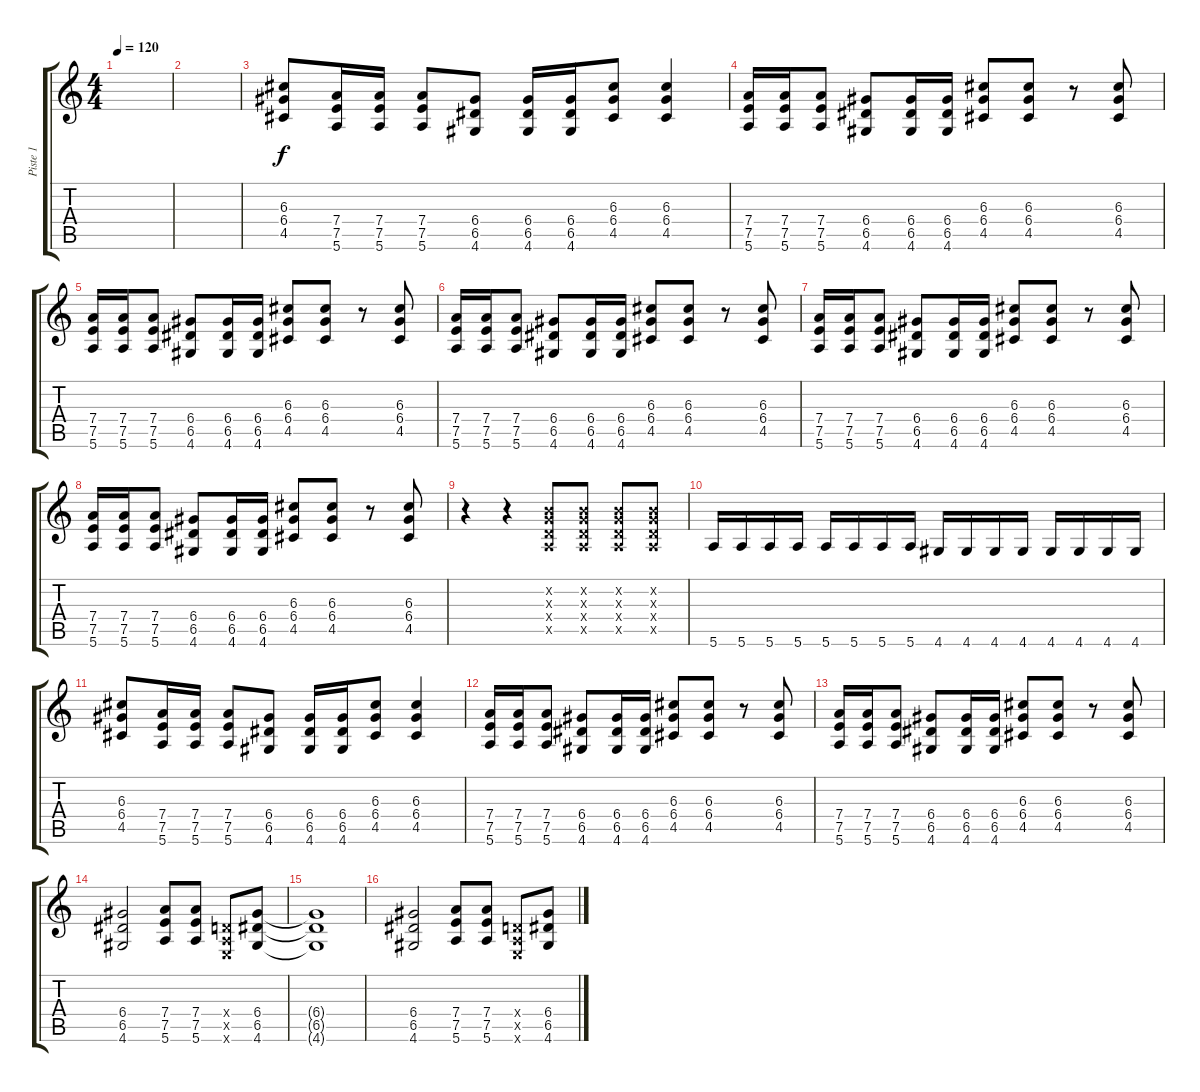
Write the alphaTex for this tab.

\track ("Piste 1" "Piste 1") {instrument distortionguitar}
\staff {score tabs}
\tuning (E4 B3 G3 D3 A2 E2) {hide}
\ts (4 4)
\tempo 120
\clef g2
\ks c
|
|
(6.3 6.4 4.5).8 (7.4 7.5 5.6).16 (7.4 7.5 5.6).16 (7.4 7.5 5.6).8 (6.4 6.5 4.6).8 (6.4 6.5 4.6).16 (6.4 6.5 4.6).16 (6.3 6.4 4.5).8 (6.3 6.4 4.5).4 |
(7.4 7.5 5.6).16 (7.4 7.5 5.6).16 (7.4 7.5 5.6).8 (6.4 6.5 4.6).8 (6.4 6.5 4.6).16 (6.4 6.5 4.6).16 (6.3 6.4 4.5).8 (6.3 6.4 4.5).8 r.8 (6.3 6.4 4.5).8 |
(7.4 7.5 5.6).16 (7.4 7.5 5.6).16 (7.4 7.5 5.6).8 (6.4 6.5 4.6).8 (6.4 6.5 4.6).16 (6.4 6.5 4.6).16 (6.3 6.4 4.5).8 (6.3 6.4 4.5).8 r.8 (6.3 6.4 4.5).8 |
(7.4 7.5 5.6).16 (7.4 7.5 5.6).16 (7.4 7.5 5.6).8 (6.4 6.5 4.6).8 (6.4 6.5 4.6).16 (6.4 6.5 4.6).16 (6.3 6.4 4.5).8 (6.3 6.4 4.5).8 r.8 (6.3 6.4 4.5).8 |
(7.4 7.5 5.6).16 (7.4 7.5 5.6).16 (7.4 7.5 5.6).8 (6.4 6.5 4.6).8 (6.4 6.5 4.6).16 (6.4 6.5 4.6).16 (6.3 6.4 4.5).8 (6.3 6.4 4.5).8 r.8 (6.3 6.4 4.5).8 |
(7.4 7.5 5.6).16 (7.4 7.5 5.6).16 (7.4 7.5 5.6).8 (6.4 6.5 4.6).8 (6.4 6.5 4.6).16 (6.4 6.5 4.6).16 (6.3 6.4 4.5).8 (6.3 6.4 4.5).8 r.8 (6.3 6.4 4.5).8 |
r.4 r.4 (0.2{x} 0.3{x} 0.4{x} 0.5{x}).8 (0.2{x} 0.3{x} 0.4{x} 0.5{x}).8 (0.2{x} 0.3{x} 0.4{x} 0.5{x}).8 (0.2{x} 0.3{x} 0.4{x} 0.5{x}).8 |
5.6.16 5.6.16 5.6.16 5.6.16 5.6.16 5.6.16 5.6.16 5.6.16 4.6.16 4.6.16 4.6.16 4.6.16 4.6.16 4.6.16 4.6.16 4.6.16 |
(6.3 6.4 4.5).8 (7.4 7.5 5.6).16 (7.4 7.5 5.6).16 (7.4 7.5 5.6).8 (6.4 6.5 4.6).8 (6.4 6.5 4.6).16 (6.4 6.5 4.6).16 (6.3 6.4 4.5).8 (6.3 6.4 4.5).4 |
(7.4 7.5 5.6).16 (7.4 7.5 5.6).16 (7.4 7.5 5.6).8 (6.4 6.5 4.6).8 (6.4 6.5 4.6).16 (6.4 6.5 4.6).16 (6.3 6.4 4.5).8 (6.3 6.4 4.5).8 r.8 (6.3 6.4 4.5).8 |
(7.4 7.5 5.6).16 (7.4 7.5 5.6).16 (7.4 7.5 5.6).8 (6.4 6.5 4.6).8 (6.4 6.5 4.6).16 (6.4 6.5 4.6).16 (6.3 6.4 4.5).8 (6.3 6.4 4.5).8 r.8 (6.3 6.4 4.5).8 |
(6.4 6.5 4.6).2 (7.4 7.5 5.6).8 (7.4 7.5 5.6).8 (0.4{x} 0.5{x} 0.6{x}).8 (6.4 6.5 4.6).8 |
(6.4{t} 6.5{t} 4.6{t}).1 |
(6.4 6.5 4.6).2 (7.4 7.5 5.6).8 (7.4 7.5 5.6).8 (0.4{x} 0.5{x} 0.6{x}).8 (6.4 6.5 4.6).8
